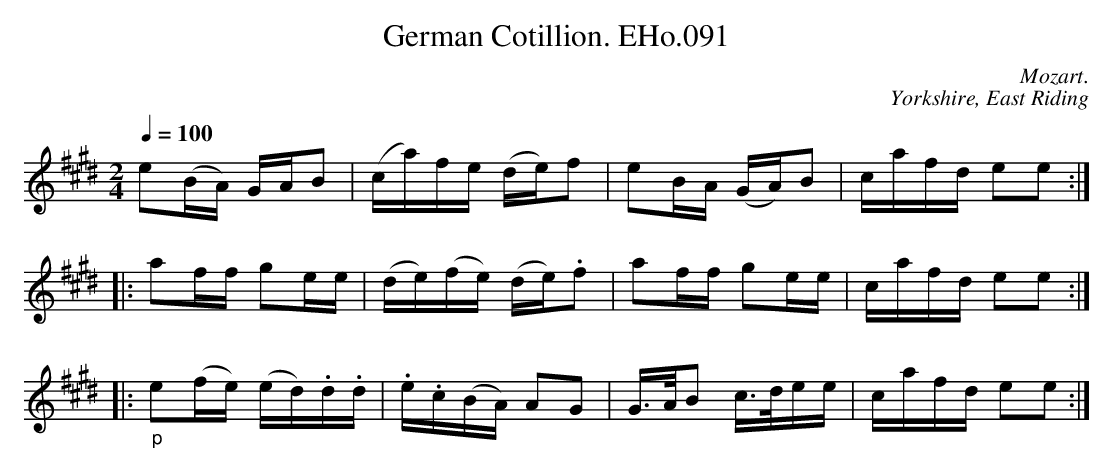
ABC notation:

X:1
T:German Cotillion. EHo.091
M:2/4
L:1/8
Q:1/4=100
C:Mozart.
C:Yorkshire, East Riding
K:E
e(B/A/) G/A/B | (c/a/)f/e/ (d/e/)f | eB/A/ (G/A/)B | c/a/f/d/ ee :|
|: af/f/  ge/e/ | (d/e/)(f/e/) (d/e/).f | af/f/ ge/e/ | c/a/f/d/ ee :|
|: "_p"e(f/e/) (e/d/).d/.d/ | .e/.c/(B/A/) AG | G/>A/B c/>d/e/e/ | c/a/f/d/ ee :|
